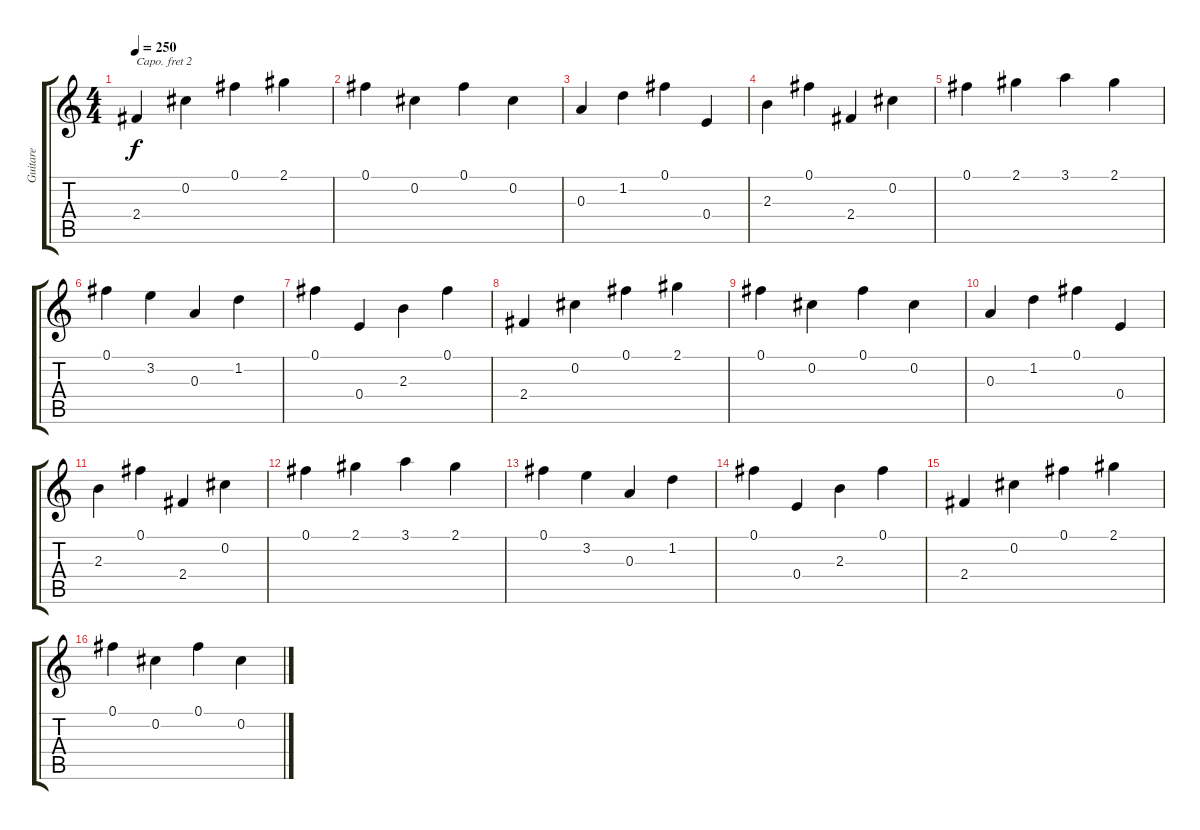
\track ("Guitare" "Guitare") {instrument acousticguitarnylon}
\staff {score tabs}
\capo 2
\tuning (E4 B3 G3 D3 A2 E2) {hide}
\ts (4 4)
\tempo 250
\clef g2
\ks c
2.4.4{dy f} 0.2.4 0.1.4 2.1.4 |
0.1.4 0.2.4 0.1.4 0.2.4 |
0.3.4 1.2.4 0.1.4 0.4.4 |
2.3.4 0.1.4 2.4.4 0.2.4 |
0.1.4 2.1.4 3.1.4 2.1.4 |
0.1.4 3.2.4 0.3.4 1.2.4 |
0.1.4 0.4.4 2.3.4 0.1.4 |
2.4.4 0.2.4 0.1.4 2.1.4 |
0.1.4 0.2.4 0.1.4 0.2.4 |
0.3.4 1.2.4 0.1.4 0.4.4 |
2.3.4 0.1.4 2.4.4 0.2.4 |
0.1.4 2.1.4 3.1.4 2.1.4 |
0.1.4 3.2.4 0.3.4 1.2.4 |
0.1.4 0.4.4 2.3.4 0.1.4 |
2.4.4 0.2.4 0.1.4 2.1.4 |
0.1.4 0.2.4 0.1.4 0.2.4
